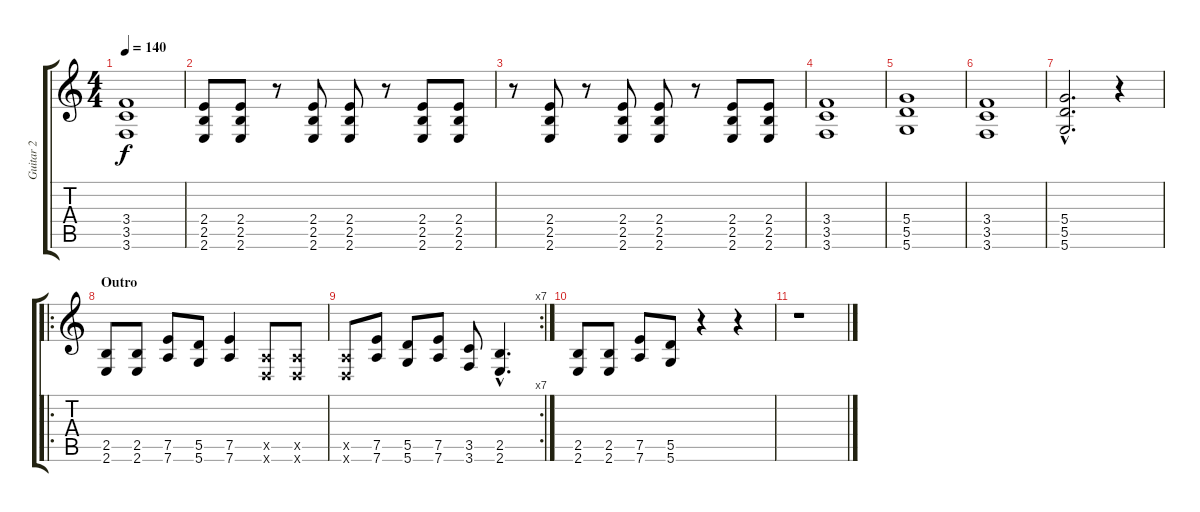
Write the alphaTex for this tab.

\track ("Guitar 2" "Guitar 2") {instrument distortionguitar}
\staff {score tabs}
\tuning (E4 B3 G3 D3 A2 D2) {hide}
\ts (4 4)
\tempo 140
\clef g2
\ks c
(3.4 3.5 3.6).1{dy f} |
(2.4 2.5 2.6).8 (2.4 2.5 2.6).8 r.8 (2.4 2.5 2.6).8 (2.4 2.5 2.6).8 r.8 (2.4 2.5 2.6).8 (2.4 2.5 2.6).8 |
r.8 (2.4 2.5 2.6).8 r.8 (2.4 2.5 2.6).8 (2.4 2.5 2.6).8 r.8 (2.4 2.5 2.6).8 (2.4 2.5 2.6).8 |
(3.4 3.5 3.6).1 |
(5.4 5.5 5.6).1 |
(3.4 3.5 3.6).1 |
(5.4{hac} 5.5{hac} 5.6{hac}).2{d} r.4 |
\ro
\section ("" "Outro")
(2.5 2.6).8 (2.5 2.6).8 (7.5 7.6).8 (5.5 5.6).8 (7.5 7.6).4 (0.5{x} 0.6{x}).8 (0.5{x} 0.6{x}).8 |
\rc 7
(0.5{x} 0.6{x}).8 (7.5 7.6).8 (5.5 5.6).8 (7.5 7.6).8 (3.5 3.6).8 (2.5{hac} 2.6{hac}).4{d} |
(2.5 2.6).8 (2.5 2.6).8 (7.5 7.6).8 (5.5 5.6).8 r.4 r.4 |
r.1
